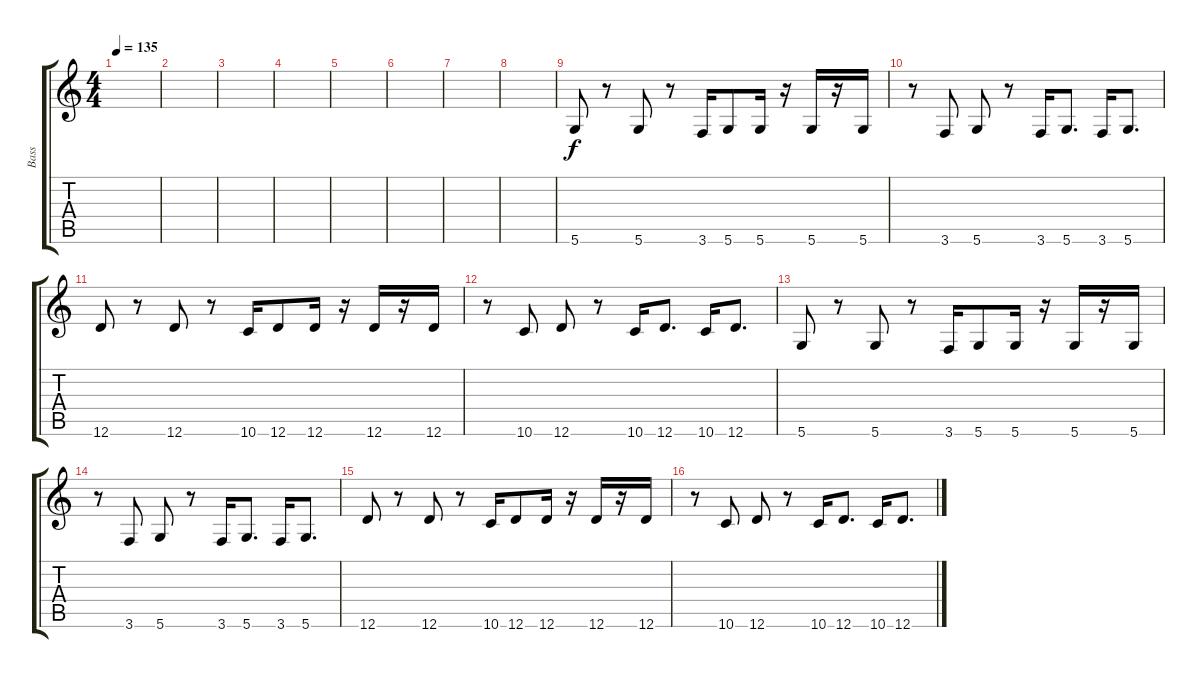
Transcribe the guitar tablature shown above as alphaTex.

\track ("Bass" "Bass") {instrument electricbassfinger}
\staff {score tabs}
\tuning (E4 B3 G3 D3 A2 D2) {hide}
\ts (4 4)
\tempo 135
\clef g2
\ks c
|
|
|
|
|
|
|
|
5.6.8 r.8 5.6.8 r.8 3.6.16 5.6.8 5.6.16 r.16 5.6.16 r.16 5.6.16 |
r.8 3.6.8 5.6.8 r.8 3.6.16 5.6.8{d} 3.6.16 5.6.8{d} |
12.6.8 r.8 12.6.8 r.8 10.6.16 12.6.8 12.6.16 r.16 12.6.16 r.16 12.6.16 |
r.8 10.6.8 12.6.8 r.8 10.6.16 12.6.8{d} 10.6.16 12.6.8{d} |
5.6.8 r.8 5.6.8 r.8 3.6.16 5.6.8 5.6.16 r.16 5.6.16 r.16 5.6.16 |
r.8 3.6.8 5.6.8 r.8 3.6.16 5.6.8{d} 3.6.16 5.6.8{d} |
12.6.8 r.8 12.6.8 r.8 10.6.16 12.6.8 12.6.16 r.16 12.6.16 r.16 12.6.16 |
r.8 10.6.8 12.6.8 r.8 10.6.16 12.6.8{d} 10.6.16 12.6.8{d}
